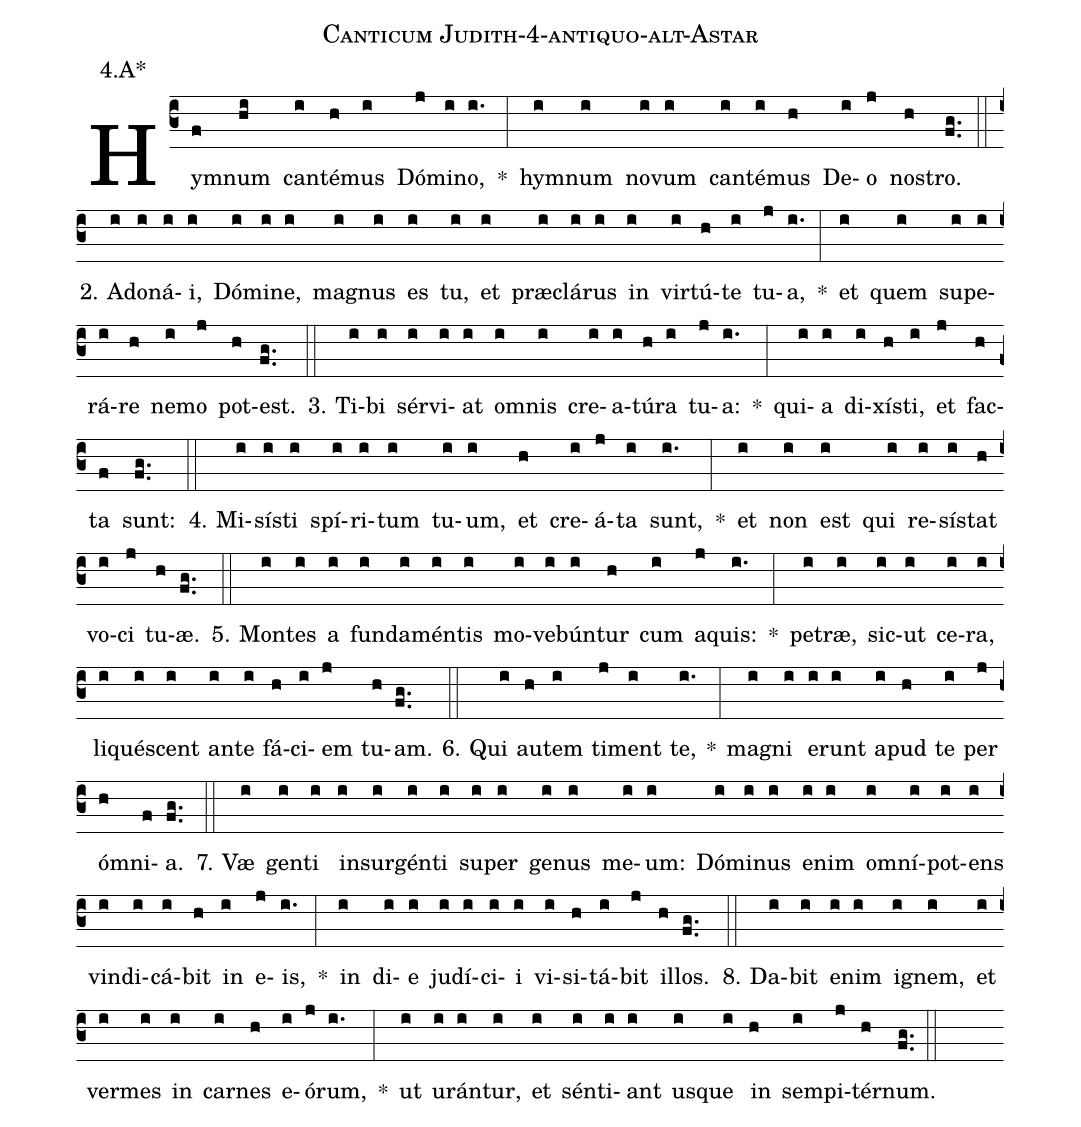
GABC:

name: Canticum Judith-4-antiquo-alt-Astar;
annotation: 4.A*;
%%
(c3)Hym(f)num(hi) can(i)té(h)mus(i) Dó(j)mi(i)no,(i.) *(:) hym(i)num(i) no(i)vum(i) can(i)té(i)mus(h) De(i)o(j) nos(h)tro.(fg..) (::)
2. A(i)do(i)ná(i)i,(i) Dó(i)mi(i)ne,(i) ma(i)gnus(i) es(i) tu,(i) et(i) præ(i)clá(i)rus(i) in(i) vir(i)tú(h)te(i) tu(j)a,(i.) *(:) et(i) quem(i) su(i)pe(i)rá(i)re(h) ne(i)mo(j) pot(h)est.(fg..) (::)
3. Ti(i)bi(i) sér(i)vi(i)at(i) om(i)nis(i) cre(i)a(i)tú(h)ra(i) tu(j)a:(i.) *(:) qui(i)a(i) di(i)xís(h)ti,(i) et(j) fac(h)ta(f) sunt:(fg..) (::)
4. Mi(i)sís(i)ti(i) spí(i)ri(i)tum(i) tu(i)um,(i) et(h) cre(i)á(j)ta(i) sunt,(i.) *(:) et(i) non(i) est(i) qui(i) re(i)sís(i)tat(h) vo(i)ci(j) tu(h)æ.(fg..) (::)
5. Mon(i)tes(i) a(i) fun(i)da(i)mén(i)tis(i) mo(i)ve(i)bún(i)tur(h) cum(i) a(j)quis:(i.) *(:) pe(i)træ,(i) sic(i)ut(i) ce(i)ra,(i) li(i)qué(i)scent(i) an(i)te(i) fá(h)ci(i)em(j) tu(h)am.(fg..) (::)
6. Qui(i) au(h)tem(i) ti(j)ment(i) te,(i.) *(:) ma(i)gni(i) e(i)runt(i) a(i)pud(h) te(i) per(j) óm(h)ni(f)a.(fg..) (::)
7. Væ(i) gen(i)ti(i) in(i)sur(i)gén(i)ti(i) su(i)per(i) ge(i)nus(i) me(i)um:(i) Dó(i)mi(i)nus(i) e(i)nim(i) om(i)ní(i)pot(i)ens(i) vin(i)di(i)cá(i)bit(h) in(i) e(j)is,(i.) *(:) in(i) di(i)e(i) ju(i)dí(i)ci(i)i(i) vi(i)si(h)tá(i)bit(j) il(h)los.(fg..) (::)
8. Da(i)bit(i) e(i)nim(i) i(i)gnem,(i) et(i) ver(i)mes(i) in(i) car(i)nes(h) e(i)ó(j)rum,(i.) *(:) ut(i) u(i)rán(i)tur,(i) et(i) sén(i)ti(i)ant(i) us(i)que(i) in(h) sem(i)pi(j)tér(h)num.(fg..) (::)
